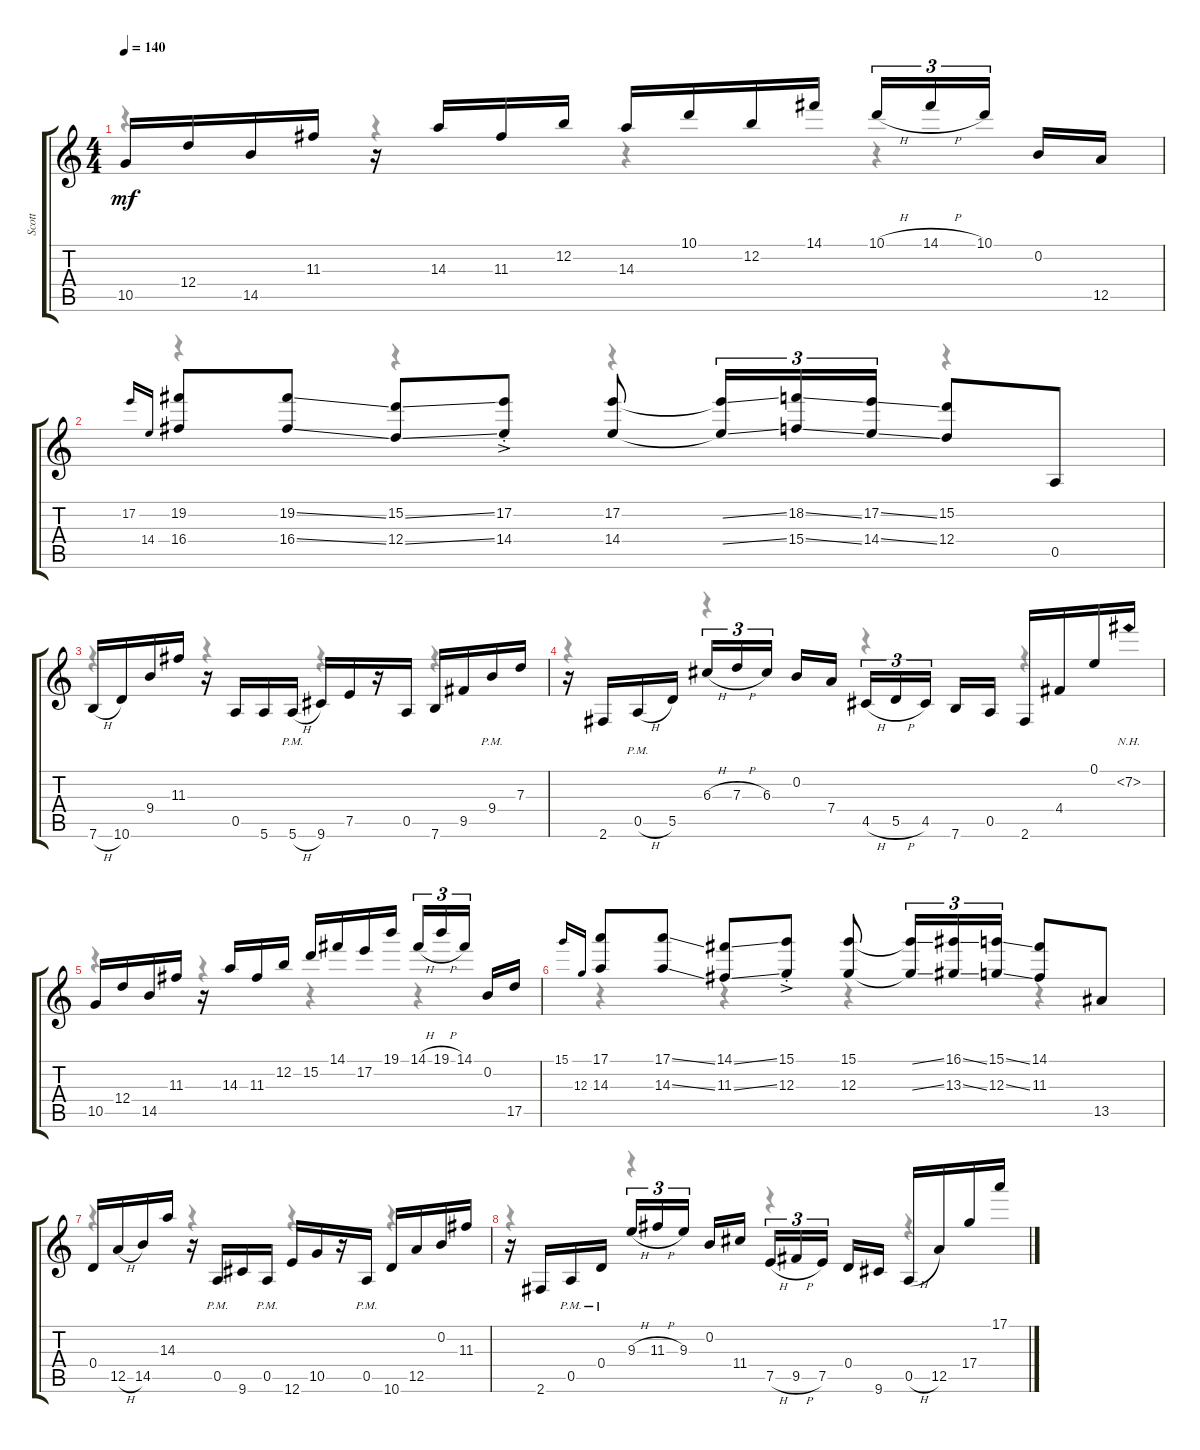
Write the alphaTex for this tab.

\track ("Scott" "Scott") {instrument electricguitarclean}
\staff {score tabs}
\tuning (E4 B3 G3 D3 A2 E2) {hide}
\voice
\ts (4 4)
\tempo 140
\clef g2
\ks c
10.5.16{dy mf} 12.4.16 14.5.16 11.3.16 r.16 14.3.16 11.3.16 12.2.16 14.3.16 10.1.16 12.2.16 14.1.16 10.1{h}.16{tu (3 2)} 14.1{h}.16{tu (3 2)} 10.1.16{tu (3 2)} 0.2.16 12.5.16 |
17.2.16{gr onbeat} 14.4.16{gr onbeat} (19.2 16.4).8 (19.2{ss} 16.4{ss}).8 (15.2{ss} 12.4{ss}).8 (17.2{ac st} 14.4{ac st}).8 (17.2 14.4).8 (17.2{ss t} 14.4{ss t}).16{tu (3 2)} (18.2{ss} 15.4{ss}).16{tu (3 2)} (17.2{ss} 14.4{ss}).16{tu (3 2)} (15.2 12.4).8 0.5.8 |
7.6{h}.16 10.6.16 9.4.16 11.3.16 r.16 0.5.16 5.6.16 5.6{h pm}.16 9.6.16 7.5.16 r.16 0.5.16 7.6.16 9.5.16 9.4{pm}.16 7.3.16 |
r.16 2.6.16 0.5{h pm}.16 5.5.16 6.3{h}.16{tu (3 2)} 7.3{h}.16{tu (3 2)} 6.3.16{tu (3 2)} 0.2.16 7.4.16 4.5{h}.16{tu (3 2)} 5.5{h}.16{tu (3 2)} 4.5.16{tu (3 2)} 7.6.16 0.5.16 2.6.16 4.4.16 0.1.16 7.2{nh}.16 |
10.5.16 12.4.16 14.5.16 11.3.16 r.16 14.3.16 11.3.16 12.2.16 15.2.16 14.1.16 17.2.16 19.1.16 14.1{h}.16{tu (3 2)} 19.1{h}.16{tu (3 2)} 14.1.16{tu (3 2)} 0.2.16 17.5.16 |
15.1.16{gr onbeat} 12.3.16{gr onbeat} (17.1 14.3).8 (17.1{ss} 14.3{ss}).8 (14.1{ss} 11.3{ss}).8 (15.1{ac st} 12.3{ac st}).8 (15.1 12.3).8 (15.1{ss t} 12.3{ss t}).16{tu (3 2)} (16.1{ss} 13.3{ss}).16{tu (3 2)} (15.1{ss} 12.3{ss}).16{tu (3 2)} (14.1 11.3).8 13.5.8 |
0.4.16 12.5{h}.16 14.5.16 14.3.16 r.16 0.5{pm}.16 9.6.16 0.5{pm}.16 12.6.16 10.5.16 r.16 0.5{pm}.16 10.6.16 12.5.16 0.2.16 11.3.16 |
r.16 2.6.16 0.5{pm}.16 0.4{pm}.16 9.3{h}.16{tu (3 2)} 11.3{h}.16{tu (3 2)} 9.3.16{tu (3 2)} 0.2.16 11.4.16 7.5{h}.16{tu (3 2)} 9.5{h}.16{tu (3 2)} 7.5.16{tu (3 2)} 0.4.16 9.6.16 0.5{h}.16 12.5.16 17.4.16 17.1.16
\voice
\clef g2
\ottava regular
\simile none
\ks c
r.4{dy f} r.4 r.4 r.4 |
r.4 r.4 r.4 r.4 |
r.4 r.4 r.4 r.4 |
r.4 r.4 r.4 r.4 |
r.4 r.4 r.4 r.4 |
r.4 r.4 r.4 r.4 |
r.4 r.4 r.4 r.4 |
r.4 r.4 r.4 r.4
